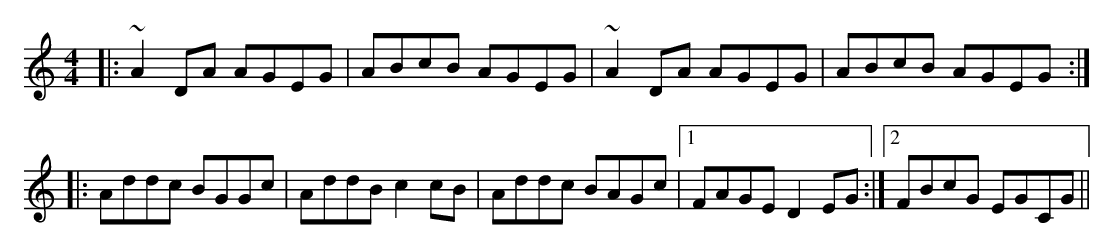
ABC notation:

X:1
M:4/4
K:Amin
|:~A2DA AGEG|ABcB AGEG|~A2DA AGEG|ABcB AGEG:|
|:Addc BGGc|AddB c2cB|Addc BAGc|1 FAGE D2EG:|2 FBcG EGCG||
